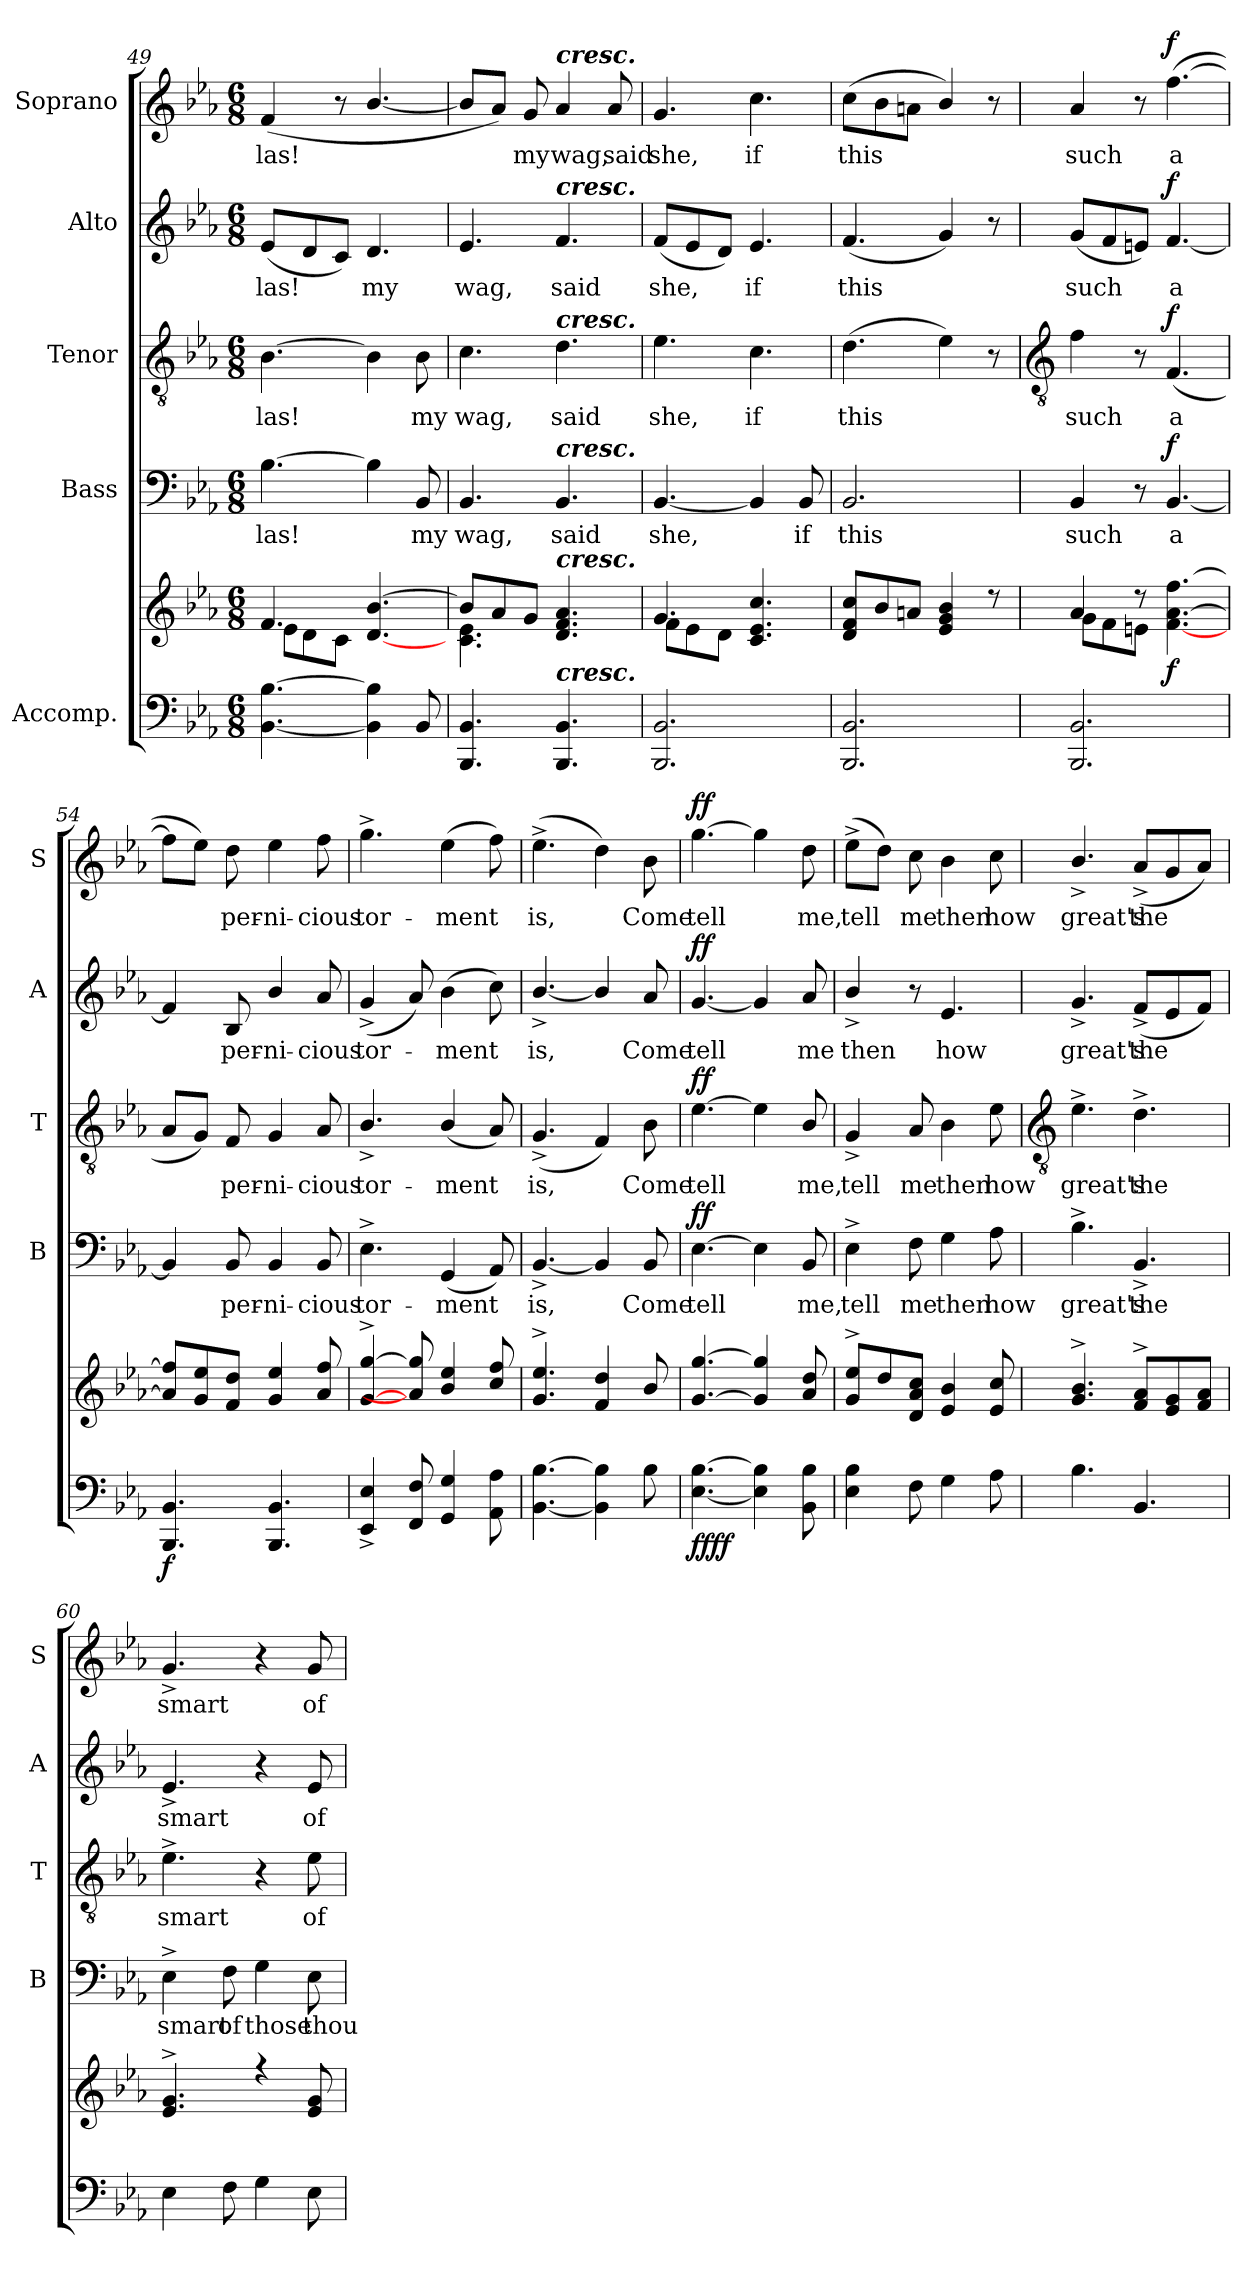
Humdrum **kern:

**kern	**kern	**dynam	**kern	**text	**dynam	**kern	**text	**dynam	**kern	**text	**dynam	**kern	**text	**dynam
*part5	*part5	*part5	*part4	*part4	*part4	*part3	*part3	*part3	*part2	*part2	*part2	*part1	*part1	*part1
*staff6	*staff5	*staff5/6	*staff4	*staff4	*staff4	*staff3	*staff3	*staff3	*staff2	*staff2	*staff2	*staff1	*staff1	*staff1
*I"Accomp.	*	*	*I"Bass	*	*	*I"Tenor	*	*	*I"Alto	*	*	*I"Soprano	*	*
*	*	*	*I'B	*	*	*I'T	*	*	*I'A	*	*	*I'S	*	*
*clefF4	*clefG2	*	*clefF4	*	*	*clefGv2	*	*	*clefG2	*	*	*clefG2	*	*
*k[b-e-a-]	*k[b-e-a-]	*	*k[b-e-a-]	*	*	*k[b-e-a-]	*	*	*k[b-e-a-]	*	*	*k[b-e-a-]	*	*
*E-:	*E-:	*	*E-:	*	*	*E-:	*	*	*E-:	*	*	*E-:	*	*
*M6/8	*M6/8	*	*M6/8	*	*	*M6/8	*	*	*M6/8	*	*	*M6/8	*	*
=49	=49	=49	=49	=49	=49	=49	=49	=49	=49	=49	=49	=49	=49	=49
*	*^	*	*	*	*	*	*	*	*	*	*	*	*	*
!	!	!	!	!	!LO:LY:b	!	!	!LO:LY:b	!	!	!LO:LY:b	!	!	!LO:LY:b	!
[4.BB- [4.B-	4.f	8e-\L	.	[4.B-	-las!	.	[4.B-	-las!	.	(<8e-L	-las!	.	(<4f	-las!	.
.	.	8d\	.	.	.	.	.	.	.	8d	.	.	.	.	.
.	.	8c\J	.	.	.	.	.	.	.	8cJ)	.	.	8r	.	.
!	!	!	!	!	!	!	!	!	!	!	!LO:LY:b	!	!	!	!
4BB-] 4B-]	[4.d/ [4.b-/	4.ryy	.	4B-]	.	.	4B-]	.	.	4.d	my	.	[4.b-/	.	.
!	!	!	!	!	!LO:LY:b	!	!	!LO:LY:b	!	!	!	!	!	!	!
8BB-	.	.	.	8BB-	my	.	8B-	my	.	.	.	.	.	.	.
=50	=50	=50	=50	=50	=50	=50	=50	=50	=50	=50	=50	=50	=50	=50	=50
!	!	!	!	!	!LO:LY:b	!	!	!LO:LY:b	!	!	!LO:LY:b	!	!	!	!
4.BBB- 4.BB-	8b-L]	4.c\ 4.e-\	.	4.BB-	wag,	.	4.c	wag,	.	4.e-	wag,	.	8b-L]	.	.
.	8a-	.	.	.	.	.	.	.	.	.	.	.	8a-J)	.	.
!	!	!	!	!	!	!	!	!	!	!	!	!	!	!LO:LY:b	!
.	8gJ	.	.	.	.	.	.	.	.	.	.	.	8g	my	.
!	!	!	!	!	!	!	!	!	!	!	!	!	!LO:TX:a:Bi:t=cresc.	!	!
!	!	!	!	!	!	!	!	!	!	!LO:TX:a:Bi:t=cresc.	!	!	!	!	!
!	!	!	!	!	!	!	!LO:TX:a:Bi:t=cresc.	!	!	!	!	!	!	!	!
!	!	!	!	!LO:TX:a:Bi:t=cresc.	!	!	!	!	!	!	!	!	!	!	!
!	!LO:TX:a:Bi:t=cresc.	!	!	!	!	!	!	!	!	!	!	!	!	!	!
!LO:TX:a:Bi:t=cresc.	!	!	!	!	!	!	!	!	!	!	!	!	!	!	!
!	!	!	!	!	!LO:LY:b	!	!	!LO:LY:b	!	!	!LO:LY:b	!	!	!LO:LY:b	!
4.BBB- 4.BB-	4.d 4.f 4.a-	4.ryy	.	4.BB-	said	.	4.d	said	.	4.f	said	.	4a-	wag,	.
!	!	!	!	!	!	!	!	!	!	!	!	!	!	!LO:LY:b	!
.	.	.	.	.	.	.	.	.	.	.	.	.	8a-	said	.
=51	=51	=51	=51	=51	=51	=51	=51	=51	=51	=51	=51	=51	=51	=51	=51
!	!	!	!	!	!LO:LY:b	!	!	!LO:LY:b	!	!	!LO:LY:b	!	!	!LO:LY:b	!
2.BBB- 2.BB-	4.g	8f\L	.	[4.BB-	she,	.	4.e-	she,	.	(<8fL	she,	.	4.g	she,	.
.	.	8e-\	.	.	.	.	.	.	.	8e-	.	.	.	.	.
.	.	8d\J	.	.	.	.	.	.	.	8dJ)	.	.	.	.	.
!	!	!	!	!	!	!	!	!LO:LY:b	!	!	!LO:LY:b	!	!	!LO:LY:b	!
.	4.c 4.e- 4.cc	4.ryy	.	4BB-]	.	.	4.c	if	.	4.e-	if	.	4.cc	if	.
!	!	!	!	!	!LO:LY:b	!	!	!	!	!	!	!	!	!	!
.	.	.	.	8BB-	if	.	.	.	.	.	.	.	.	.	.
=52	=52	=52	=52	=52	=52	=52	=52	=52	=52	=52	=52	=52	=52	=52	=52
!	!	!LO:N:vis=1	!	!	!LO:LY:b	!	!	!LO:LY:b	!	!	!LO:LY:b	!	!	!LO:LY:b	!
2.BBB- 2.BB-	8d 8f 8ccL	2.ryy	.	2.BB-	this	.	(>4.d	this	.	(<4.f	this	.	(>8ccL	this	.
.	8b-	.	.	.	.	.	.	.	.	.	.	.	8b-	.	.
.	8anJ	.	.	.	.	.	.	.	.	.	.	.	8anJ	.	.
.	4e-/ 4g/ 4b-/	.	.	.	.	.	4e-)	.	.	4g)	.	.	4b-/)	.	.
.	8r	.	.	.	.	.	8r	.	.	8r	.	.	8r	.	.
!!LO:LB:g=z
=53	=53	=53	=53	=53	=53	=53	=53	=53	=53	=53	=53	=53	=53	=53	=53
*	*	*	*	*	*	*	*clefGv2	*	*	*	*	*	*	*	*
!	!	!	!	!	!LO:LY:b	!	!	!LO:LY:b	!	!	!LO:LY:b	!	!	!LO:LY:b	!
2.BBB- 2.BB-	4a-	8g\L	.	4BB-	such	.	4f	such	.	(<8gL	such	.	4a-	such	.
.	.	8f\	.	.	.	.	.	.	.	8f	.	.	.	.	.
.	8r	8en\J	.	8r	.	.	8r	.	.	8enJ)	.	.	8r	.	.
!	!	!	!LO:DY:b	!	!LO:LY:b	!LO:DY:b	!	!LO:LY:b	!LO:DY:b	!	!LO:LY:b	!LO:DY:b	!	!LO:LY:b	!LO:DY:b
.	[4.f [4.a- [4.ff	4.ryy	f	[4.BB-	a	f	(<4.F	a	f	[4.f	a	f	(>[4.ff	a	f
=54	=54	=54	=54	=54	=54	=54	=54	=54	=54	=54	=54	=54	=54	=54	=54
!	!	!LO:N:vis=1	!LO:DY:b=2	!	!	!	!	!	!	!	!	!	!	!	!
4.BBB- 4.BB-	8a-] 8ff]L	2.ryy	f	4BB-]	.	.	8A-L	.	.	4f]	.	.	8ffL]	.	.
.	8g 8ee-	.	.	.	.	.	8GJ)	.	.	.	.	.	8ee-J)	.	.
!	!	!	!	!	!LO:LY:b	!	!	!LO:LY:b	!	!	!LO:LY:b	!	!	!LO:LY:b	!
.	8f 8ddJ	.	.	8BB-	per-	.	8F	per-	.	8B-	per-	.	8dd	per-	.
!	!	!	!	!	!LO:LY:b	!	!	!LO:LY:b	!	!	!LO:LY:b	!	!	!LO:LY:b	!
4.BBB- 4.BB-	4g 4ee-	.	.	4BB-	-ni-	.	4G	-ni-	.	4b-/	-ni-	.	4ee-	-ni-	.
!	!	!	!	!	!LO:LY:b	!	!	!LO:LY:b	!	!	!LO:LY:b	!	!	!LO:LY:b	!
.	8a- 8ff	.	.	8BB-	-cious	.	8A-	-cious	.	8a-	-cious	.	8ff	-cious	.
=55	=55	=55	=55	=55	=55	=55	=55	=55	=55	=55	=55	=55	=55	=55	=55
!	!	!LO:N:vis=1	!	!	!LO:LY:b	!	!	!LO:LY:b	!	!	!LO:LY:b	!	!	!LO:LY:b	!
4EE-^ 4E-^	[4g^ [4gg^	2.ryy	.	4.E-^	tor-	.	4.B-^/	tor-	.	(<4g^	tor-	.	4.gg^	tor-	.
8FF 8F	8a-] 8gg]	.	.	.	.	.	.	.	.	8a-)	.	.	.	.	.
!	!	!	!	!	!LO:LY:b	!	!	!LO:LY:b	!	!	!LO:LY:b	!	!	!LO:LY:b	!
4GG 4G	4b- 4ee-	.	.	(<4GG	-ment	.	(<4B-/	-ment	.	(>4b-	ment	.	(>4ee-	-ment	.
8AA- 8A-	8cc 8ff	.	.	8AA-)	.	.	8A-)	.	.	8cc)	.	.	8ff)	.	.
=56	=56	=56	=56	=56	=56	=56	=56	=56	=56	=56	=56	=56	=56	=56	=56
!	!	!LO:N:vis=1	!	!	!LO:LY:b	!	!	!LO:LY:b	!	!	!LO:LY:b	!	!	!LO:LY:b	!
[4.BB- [4.B-	4.g^ 4.ee-^	2.ryy	.	[4.BB-^	is,	.	(<4.G^	is,	.	[4.b-^/	is,	.	(>4.ee-^	is,	.
4BB-] 4B-]	4f 4dd	.	.	4BB-]	.	.	4F)	.	.	4b-/]	.	.	4dd)	.	.
!	!	!	!	!	!LO:LY:b	!	!	!LO:LY:b	!	!	!LO:LY:b	!	!	!LO:LY:b	!
8B-	8b-	.	.	8BB-	Come	.	8B-	Come	.	8a-	Come	.	8b-	Come	.
=57	=57	=57	=57	=57	=57	=57	=57	=57	=57	=57	=57	=57	=57	=57	=57
!	!	!LO:N:vis=1	!LO:DY:b=2	!	!LO:LY:b	!	!	!LO:LY:b	!	!	!LO:LY:b	!	!	!LO:LY:b	!
!	!	!	!LO:DY:n=1:b	!	!	!LO:DY:b	!	!	!LO:DY:b	!	!	!LO:DY:b	!	!	!LO:DY:b
[4.E- [4.B-	[4.g [4.gg	2.ryy	ff ff	[4.E-	tell	ff	[4.e-	tell	ff	[4.g	tell	ff	[4.gg	tell	ff
4E-] 4B-]	4g] 4gg]	.	.	4E-]	.	.	4e-]	.	.	4g]	.	.	4gg]	.	.
!	!	!	!	!	!LO:LY:b	!	!	!LO:LY:b	!	!	!LO:LY:b	!	!	!LO:LY:b	!
8BB- 8B-	8a- 8dd	.	.	8BB-	me,	.	8B-/	me,	.	8a-	me	.	8dd	me,	.
=58	=58	=58	=58	=58	=58	=58	=58	=58	=58	=58	=58	=58	=58	=58	=58
!	!	!LO:N:vis=1	!	!	!LO:LY:b	!	!	!LO:LY:b	!	!	!LO:LY:b	!	!	!LO:LY:b	!
4E- 4B-	8g^ 8ee-^L	2.ryy	.	4E-^	tell	.	4G^	tell	.	4b-^/	then	.	(>8ee-^L	tell	.
.	8dd	.	.	.	.	.	.	.	.	.	.	.	8ddJ)	.	.
!	!	!	!	!	!LO:LY:b	!	!	!LO:LY:b	!	!	!	!	!	!LO:LY:b	!
8F	8d 8a- 8ccJ	.	.	8F	me	.	8A-	me	.	8r	.	.	8cc	me	.
!	!	!	!	!	!LO:LY:b	!	!	!LO:LY:b	!	!	!LO:LY:b	!	!	!LO:LY:b	!
4G	4e- 4b-	.	.	4G	then	.	4B-	then	.	4.e-	how	.	4b-	then	.
!	!	!	!	!	!LO:LY:b	!	!	!LO:LY:b	!	!	!	!	!	!LO:LY:b	!
8A-	8e- 8cc	.	.	8A-	how	.	8e-	how	.	.	.	.	8cc	how	.
!!LO:LB:g=z
=59	=59	=59	=59	=59	=59	=59	=59	=59	=59	=59	=59	=59	=59	=59	=59
*	*	*	*	*	*	*	*clefGv2	*	*	*	*	*	*	*	*
!	!	!LO:N:vis=1	!	!	!LO:LY:b	!	!	!LO:LY:b	!	!	!LO:LY:b	!	!	!LO:LY:b	!
4.B-	4.g/^ 4.b-/^	2.ryy	.	4.B-^	great's	.	4.e-^	great's	.	4.g^	great's	.	4.b-^/	great's	.
!	!	!	!	!	!LO:LY:b	!	!	!LO:LY:b	!	!	!LO:LY:b	!	!	!LO:LY:b	!
4.BB-	8f^ 8a-^L	.	.	4.BB-^	the	.	4.d^	the	.	(<8f^L	the	.	(<8a-^L	the	.
.	8e- 8g	.	.	.	.	.	.	.	.	8e-	.	.	8g	.	.
.	8f 8a-J	.	.	.	.	.	.	.	.	8fJ)	.	.	8a-J)	.	.
=60	=60	=60	=60	=60	=60	=60	=60	=60	=60	=60	=60	=60	=60	=60	=60
!	!	!LO:N:vis=1	!	!	!LO:LY:b	!	!	!LO:LY:b	!	!	!LO:LY:b	!	!	!LO:LY:b	!
4E-	4.e-^ 4.g^	2.ryy	.	4E-^	smart	.	4.e-^	smart	.	4.e-^	smart	.	4.g^	smart	.
!	!	!	!	!	!LO:LY:b	!	!	!	!	!	!	!	!	!	!
8F	.	.	.	8F	of	.	.	.	.	.	.	.	.	.	.
!	!	!	!	!	!LO:LY:b	!	!	!	!	!	!	!	!	!	!
4G	4r	.	.	4G	those	.	4r	.	.	4r	.	.	4r	.	.
!	!	!	!	!	!LO:LY:b	!	!	!LO:LY:b	!	!	!LO:LY:b	!	!	!LO:LY:b	!
8E-	8e- 8g	.	.	8E-	thou	.	8e-	of	.	8e-	of	.	8g	of	.
*	*v	*v	*	*	*	*	*	*	*	*	*	*	*	*	*
=	=	=	=	=	=	=	=	=	=	=	=	=	=	=
*-	*-	*-	*-	*-	*-	*-	*-	*-	*-	*-	*-	*-	*-	*-
